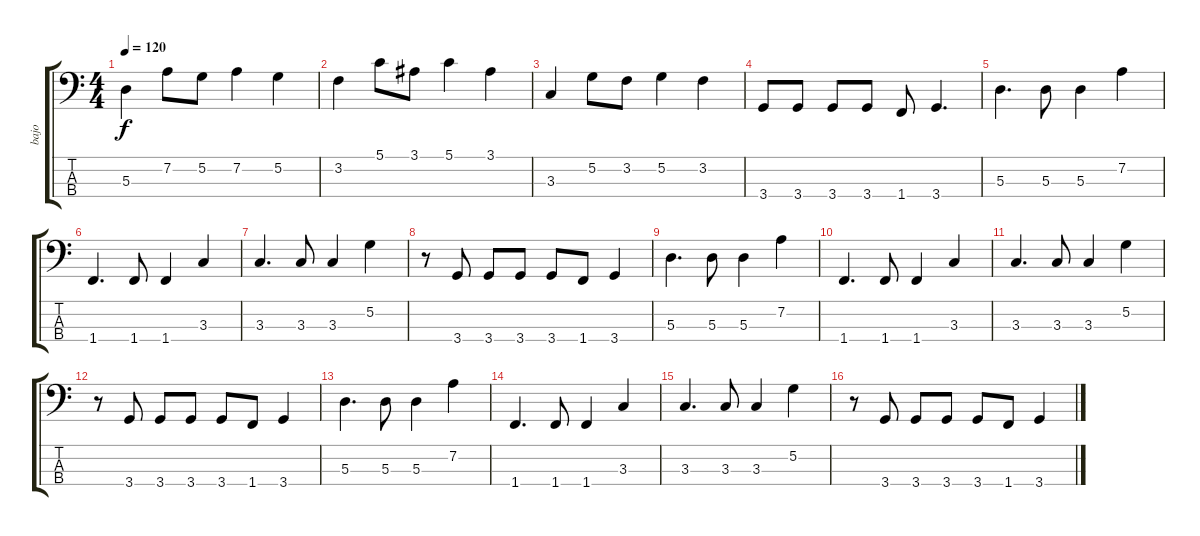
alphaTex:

\track ("bajo" "bajo") {instrument electricbasspick}
\staff {score tabs}
\tuning (G2 D2 A1 E1) {hide}
\ts (4 4)
\tempo 120
\clef f4
\ks c
5.3.4{dy f} 7.2.8 5.2.8 7.2.4 5.2.4 |
3.2.4 5.1.8 3.1.8 5.1.4 3.1.4 |
3.3.4 5.2.8 3.2.8 5.2.4 3.2.4 |
3.4.8 3.4.8 3.4.8 3.4.8 1.4.8 3.4.4{d} |
5.3.4{d} 5.3.8 5.3.4 7.2.4 |
1.4.4{d} 1.4.8 1.4.4 3.3.4 |
3.3.4{d} 3.3.8 3.3.4 5.2.4 |
r.8 3.4.8 3.4.8 3.4.8 3.4.8 1.4.8 3.4.4 |
5.3.4{d} 5.3.8 5.3.4 7.2.4 |
1.4.4{d} 1.4.8 1.4.4 3.3.4 |
3.3.4{d} 3.3.8 3.3.4 5.2.4 |
r.8 3.4.8 3.4.8 3.4.8 3.4.8 1.4.8 3.4.4 |
5.3.4{d} 5.3.8 5.3.4 7.2.4 |
1.4.4{d} 1.4.8 1.4.4 3.3.4 |
3.3.4{d} 3.3.8 3.3.4 5.2.4 |
r.8 3.4.8 3.4.8 3.4.8 3.4.8 1.4.8 3.4.4
